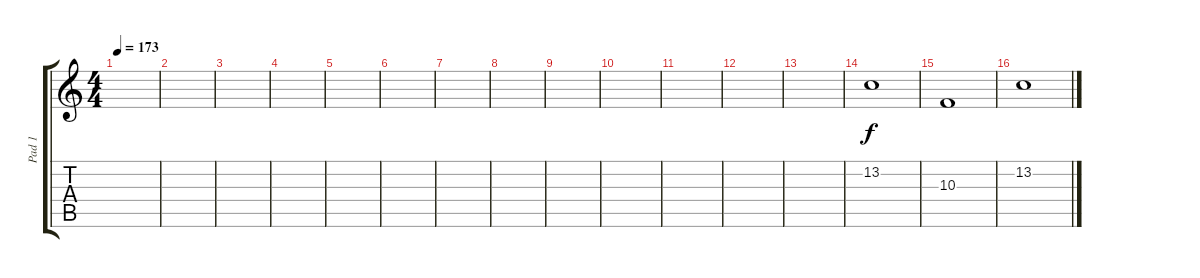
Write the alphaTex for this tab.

\track ("Pad 1" "Pad 1") {instrument pad1newage}
\staff {score tabs}
\tuning (E4 B3 G3 D3 A2 E2) {hide}
\ts (4 4)
\tempo 173
\clef g2
\ks c
|
|
|
|
|
|
|
|
|
|
|
|
|
13.2.1 |
10.3.1 |
13.2.1
